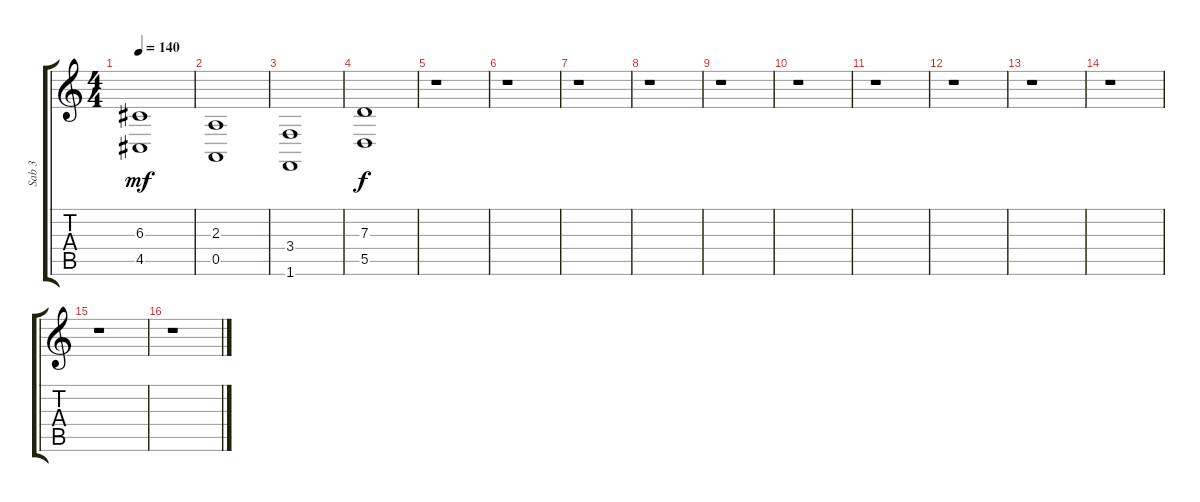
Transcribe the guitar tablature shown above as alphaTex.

\track ("Sab 3" "Sab 3") {instrument stringensemble2}
\staff {score tabs}
\tuning (E4 B3 G3 D3 A2 E2) {hide}
\ts (4 4)
\tempo 140
\clef g2
\ks c
(6.3 4.5).1{dy mf} |
(2.3 0.5).1 |
(3.4 1.6).1 |
(7.3 5.5).1{dy f} |
r.1 |
r.1 |
r.1 |
r.1 |
r.1 |
r.1 |
r.1 |
r.1 |
r.1 |
r.1 |
r.1 |
r.1
